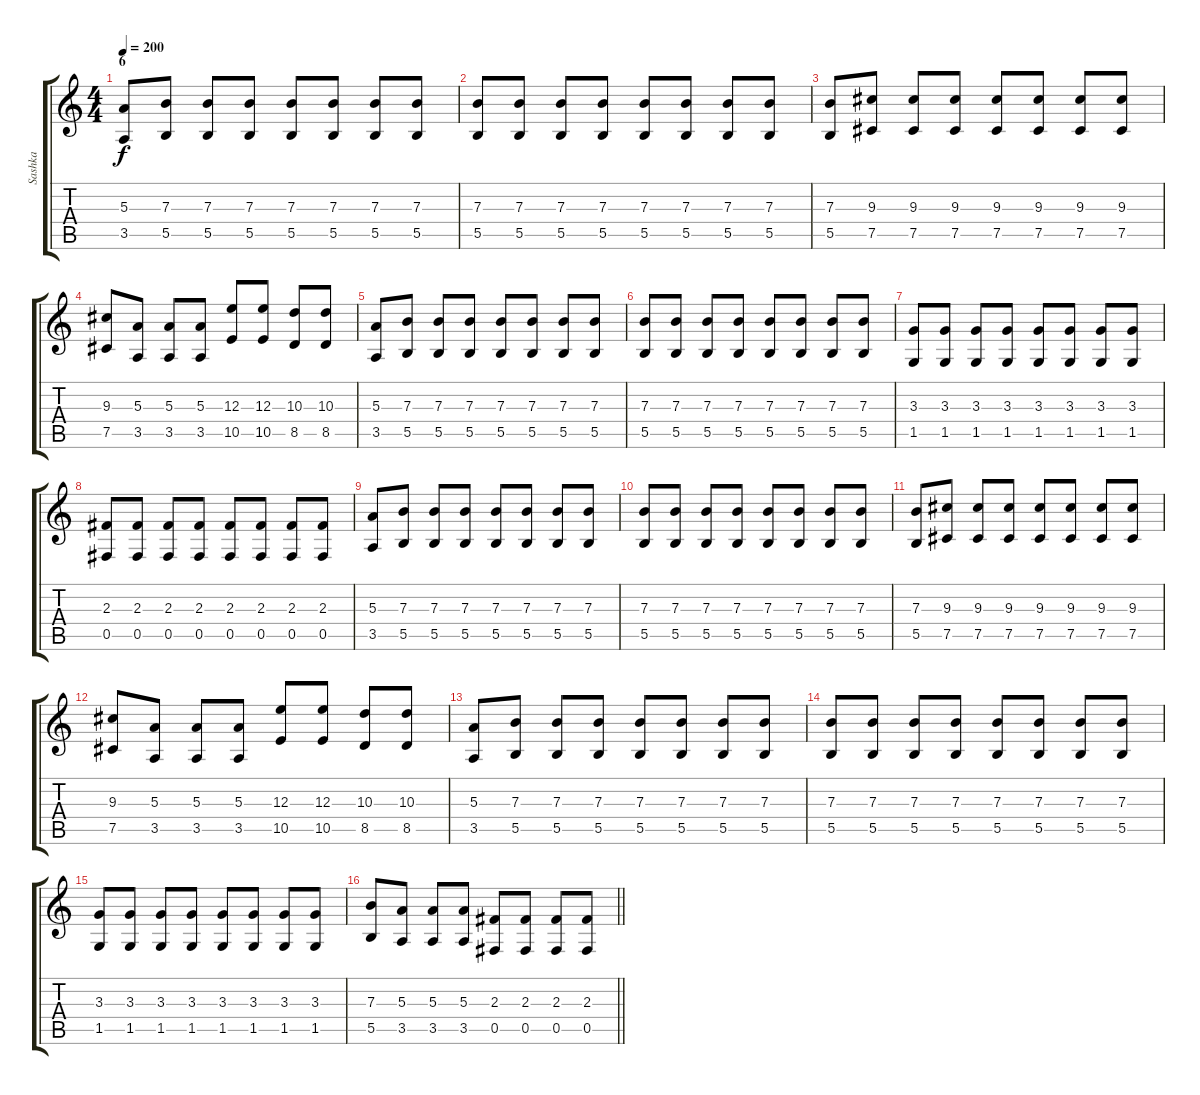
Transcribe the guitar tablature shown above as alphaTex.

\track ("Sashka" "Sashka") {instrument distortionguitar}
\staff {score tabs}
\tuning (Db4 Ab3 E3 B2 Gb2 B1) {hide}
\ts (4 4)
\section ("" "6")
\tempo 200
\clef g2
\ks c
(5.3 3.5).8{dy f} (7.3 5.5).8 (7.3 5.5).8 (7.3 5.5).8 (7.3 5.5).8 (7.3 5.5).8 (7.3 5.5).8 (7.3 5.5).8 |
(7.3 5.5).8 (7.3 5.5).8 (7.3 5.5).8 (7.3 5.5).8 (7.3 5.5).8 (7.3 5.5).8 (7.3 5.5).8 (7.3 5.5).8 |
(7.3 5.5).8 (9.3 7.5).8 (9.3 7.5).8 (9.3 7.5).8 (9.3 7.5).8 (9.3 7.5).8 (9.3 7.5).8 (9.3 7.5).8 |
(9.3 7.5).8 (5.3 3.5).8 (5.3 3.5).8 (5.3 3.5).8 (12.3 10.5).8 (12.3 10.5).8 (10.3 8.5).8 (10.3 8.5).8 |
(5.3 3.5).8 (7.3 5.5).8 (7.3 5.5).8 (7.3 5.5).8 (7.3 5.5).8 (7.3 5.5).8 (7.3 5.5).8 (7.3 5.5).8 |
(7.3 5.5).8 (7.3 5.5).8 (7.3 5.5).8 (7.3 5.5).8 (7.3 5.5).8 (7.3 5.5).8 (7.3 5.5).8 (7.3 5.5).8 |
(3.3 1.5).8 (3.3 1.5).8 (3.3 1.5).8 (3.3 1.5).8 (3.3 1.5).8 (3.3 1.5).8 (3.3 1.5).8 (3.3 1.5).8 |
(2.3 0.5).8 (2.3 0.5).8 (2.3 0.5).8 (2.3 0.5).8 (2.3 0.5).8 (2.3 0.5).8 (2.3 0.5).8 (2.3 0.5).8 |
(5.3 3.5).8 (7.3 5.5).8 (7.3 5.5).8 (7.3 5.5).8 (7.3 5.5).8 (7.3 5.5).8 (7.3 5.5).8 (7.3 5.5).8 |
(7.3 5.5).8 (7.3 5.5).8 (7.3 5.5).8 (7.3 5.5).8 (7.3 5.5).8 (7.3 5.5).8 (7.3 5.5).8 (7.3 5.5).8 |
(7.3 5.5).8 (9.3 7.5).8 (9.3 7.5).8 (9.3 7.5).8 (9.3 7.5).8 (9.3 7.5).8 (9.3 7.5).8 (9.3 7.5).8 |
(9.3 7.5).8 (5.3 3.5).8 (5.3 3.5).8 (5.3 3.5).8 (12.3 10.5).8 (12.3 10.5).8 (10.3 8.5).8 (10.3 8.5).8 |
(5.3 3.5).8 (7.3 5.5).8 (7.3 5.5).8 (7.3 5.5).8 (7.3 5.5).8 (7.3 5.5).8 (7.3 5.5).8 (7.3 5.5).8 |
(7.3 5.5).8 (7.3 5.5).8 (7.3 5.5).8 (7.3 5.5).8 (7.3 5.5).8 (7.3 5.5).8 (7.3 5.5).8 (7.3 5.5).8 |
(3.3 1.5).8 (3.3 1.5).8 (3.3 1.5).8 (3.3 1.5).8 (3.3 1.5).8 (3.3 1.5).8 (3.3 1.5).8 (3.3 1.5).8 |
\barLineRight lightlight
(7.3 5.5).8 (5.3 3.5).8 (5.3 3.5).8 (5.3 3.5).8 (2.3 0.5).8 (2.3 0.5).8 (2.3 0.5).8 (2.3 0.5).8
